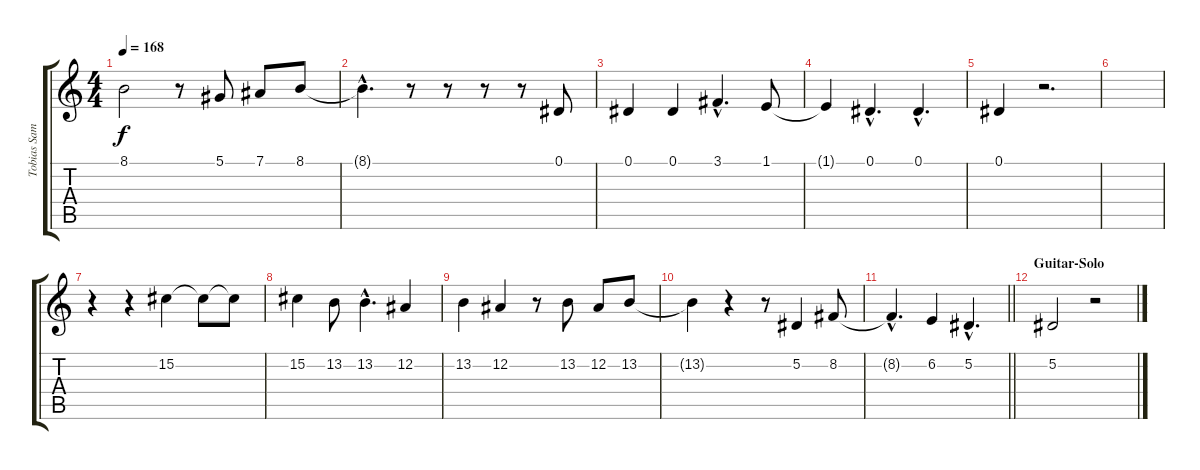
\track ("Tobias Sammet" "Tobias Sam") {instrument lead1square}
\staff {score tabs}
\tuning (Eb4 Bb3 Gb3 Db3 Ab2 Eb2) {hide}
\ts (4 4)
\tempo 168
\clef g2
\ks c
8.1{t}.2{dy f} r.8 5.1.8 7.1.8 8.1.8 |
8.1{hac t}.4{d} r.8 r.8 r.8 r.8 0.1.8 |
0.1.4 0.1.4 3.1{hac}.4{d} 1.1.8 |
1.1{t}.4 0.1{hac}.4{d} 0.1{hac}.4{d} |
0.1.4 r.2{d} |
|
r.4 r.4 15.2.4 15.2{t}.8 15.2{t}.8 |
15.2.4 13.2.8 13.2{hac}.4{d} 12.2.4 |
13.2.4 12.2.4 r.8 13.2.8 12.2.8 13.2.8 |
13.2{t}.4 r.4 r.8 5.2.4 8.2.8 |
\barLineRight lightlight
8.2{hac t}.4{d} 6.2.4 5.2{hac}.4{d} |
\section ("" "Guitar-Solo")
5.2.2 r.2
